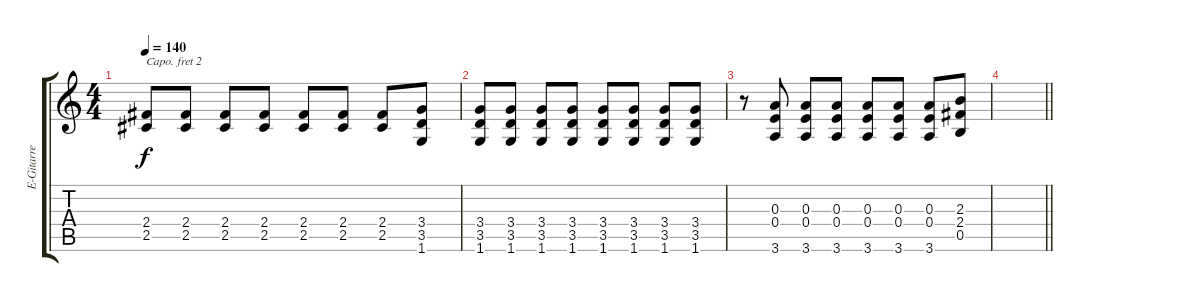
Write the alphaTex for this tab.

\track ("E-Gitarre overdrive" "E-Gitarre ") {instrument electricguitarclean}
\staff {score tabs}
\capo 2
\tuning (E4 B3 G3 D3 A2 E2) {hide}
\ts (4 4)
\tempo 140
\clef g2
\ks c
(2.4 2.5).8{dy f} (2.4 2.5).8 (2.4 2.5).8 (2.4 2.5).8 (2.4 2.5).8 (2.4 2.5).8 (2.4 2.5).8 (3.4 3.5 1.6).8 |
(3.4 3.5 1.6).8 (3.4 3.5 1.6).8 (3.4 3.5 1.6).8 (3.4 3.5 1.6).8 (3.4 3.5 1.6).8 (3.4 3.5 1.6).8 (3.4 3.5 1.6).8 (3.4 3.5 1.6).8 |
r.8 (0.3 0.4 3.6).8 (0.3 0.4 3.6).8 (0.3 0.4 3.6).8 (0.3 0.4 3.6).8 (0.3 0.4 3.6).8 (0.3 0.4 3.6).8 (2.3 2.4 0.5).8 |
\barLineRight lightlight
